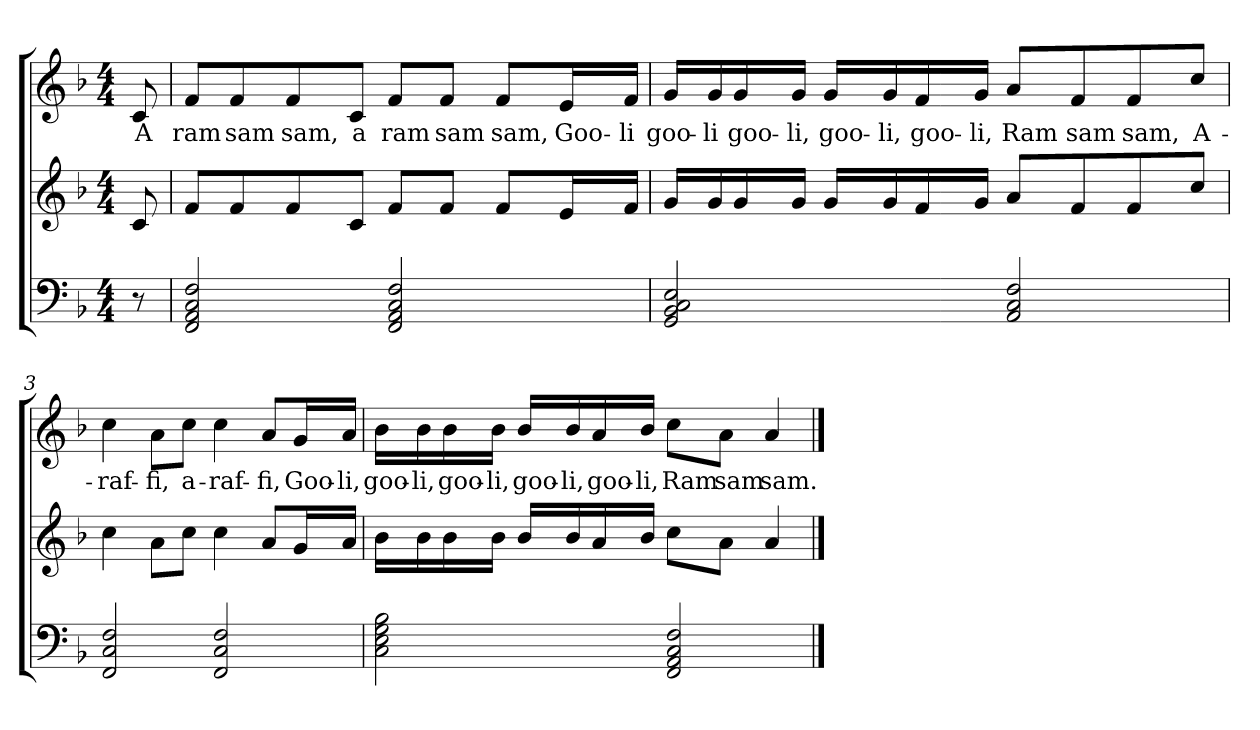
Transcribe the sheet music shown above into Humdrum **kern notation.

**kern	**kern	**kern	**text
*part2	*part2	*part1	*part1
*staff3	*staff2	*staff1	*staff1
*clefF4	*clefG2	*clefG2	*
*k[b-]	*k[b-]	*k[b-]	*
*F:	*F:	*F:	*
*M4/4	*M4/4	*M4/4	*
*MM92	*MM92	*MM92	*
=	=	=	=
!	!	!	!LO:LY:b
8r	8c/	8c/	A
=1	=1	=1	=1
!	!	!	!LO:LY:b
2FF/ 2AA/ 2C/ 2F/	8f/L	8f/L	ram
!	!	!	!LO:LY:b
.	8f/	8f/	sam
!	!	!	!LO:LY:b
.	8f/	8f/	sam,
!	!	!	!LO:LY:b
.	8c/J	8c/J	a
!	!	!	!LO:LY:b
2FF/ 2AA/ 2C/ 2F/	8f/L	8f/L	ram
!	!	!	!LO:LY:b
.	8f/J	8f/J	sam
!	!	!	!LO:LY:b
.	8f/L	8f/L	sam,
!	!	!	!LO:LY:b
.	16e/L	16e/L	Goo-
!	!	!	!LO:LY:b
.	16f/JJ	16f/JJ	-li
=2	=2	=2	=2
!	!	!	!LO:LY:b
2GG/ 2BB-/ 2C/ 2E/	16g/LL	16g/LL	goo-
!	!	!	!LO:LY:b
.	16g/	16g/	-li
!	!	!	!LO:LY:b
.	16g/	16g/	goo-
!	!	!	!LO:LY:b
.	16g/JJ	16g/JJ	-li,
!	!	!	!LO:LY:b
.	16g/LL	16g/LL	goo-
!	!	!	!LO:LY:b
.	16g/	16g/	-li,
!	!	!	!LO:LY:b
.	16f/	16f/	goo-
!	!	!	!LO:LY:b
.	16g/JJ	16g/JJ	-li,
!	!	!	!LO:LY:b
2AA/ 2C/ 2F/	8a/L	8a/L	Ram
!	!	!	!LO:LY:b
.	8f/	8f/	sam
!	!	!	!LO:LY:b
.	8f/	8f/	sam,
!	!	!	!LO:LY:b
.	8cc/J	8cc/J	A-
!!LO:LB:g=z
=3	=3	=3	=3
!	!	!	!LO:LY:b
2FF/ 2C/ 2F/	4cc\	4cc\	-raf-
!	!	!	!LO:LY:b
.	8a\L	8a\L	-fi,
!	!	!	!LO:LY:b
.	8cc\J	8cc\J	a-
!	!	!	!LO:LY:b
2FF/ 2C/ 2F/	4cc\	4cc\	-raf-
!	!	!	!LO:LY:b
.	8a/L	8a/L	-fi,
!	!	!	!LO:LY:b
.	16g/L	16g/L	Goo-
!	!	!	!LO:LY:b
.	16a/JJ	16a/JJ	-li,
=4	=4	=4	=4
!	!	!	!LO:LY:b
2C\ 2E\ 2G\ 2B-\	16b-\LL	16b-\LL	goo-
!	!	!	!LO:LY:b
.	16b-\	16b-\	-li,
!	!	!	!LO:LY:b
.	16b-\	16b-\	goo-
!	!	!	!LO:LY:b
.	16b-\JJ	16b-\JJ	-li,
!	!	!	!LO:LY:b
.	16b-/LL	16b-/LL	goo-
!	!	!	!LO:LY:b
.	16b-/	16b-/	-li,
!	!	!	!LO:LY:b
.	16a/	16a/	goo-
!	!	!	!LO:LY:b
.	16b-/JJ	16b-/JJ	-li,
!	!	!	!LO:LY:b
2FF/ 2AA/ 2C/ 2F/	8cc\L	8cc\L	Ram
!	!	!	!LO:LY:b
.	8a\J	8a\J	sam
!	!	!	!LO:LY:b
.	4a/	4a/	sam.
==	==	==	==
*-	*-	*-	*-
